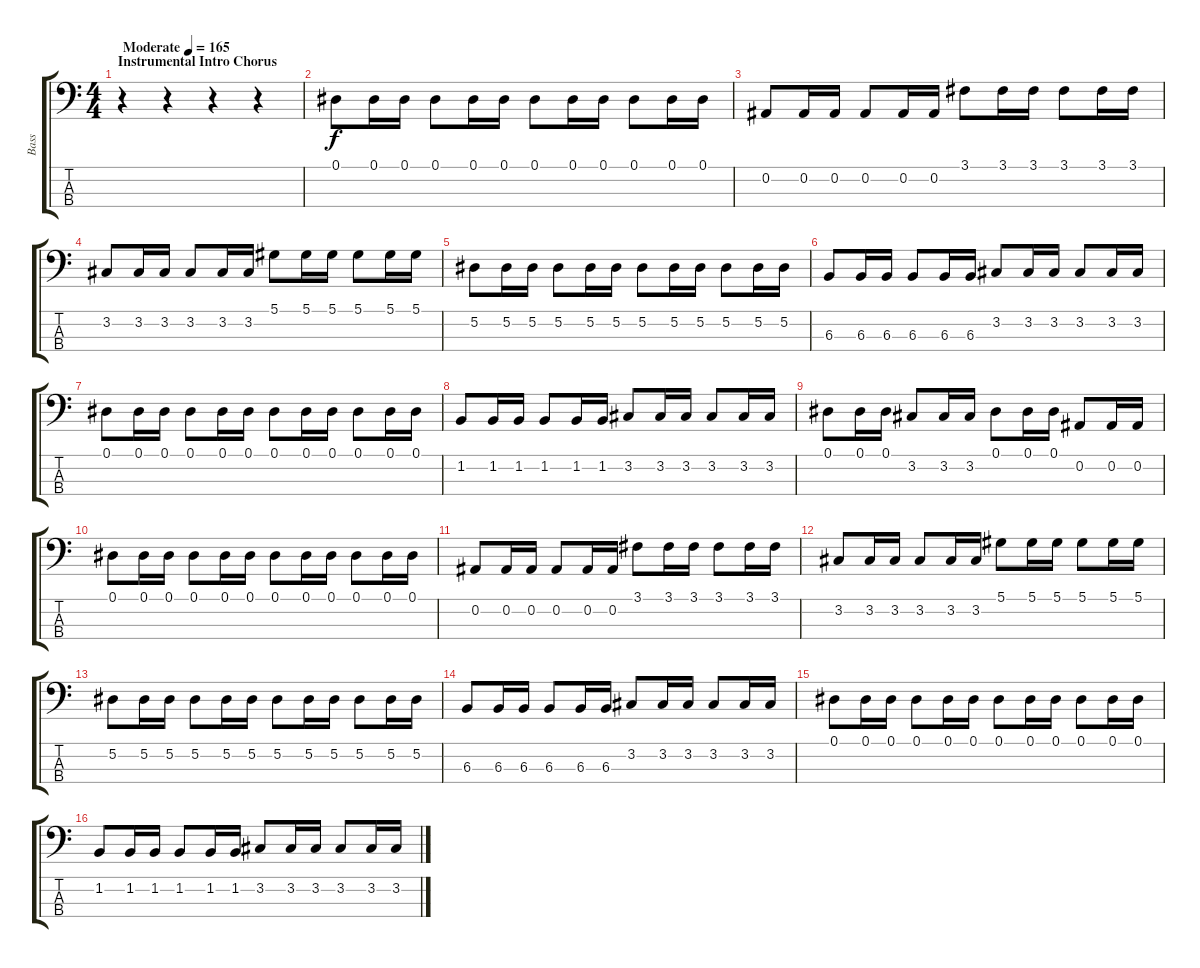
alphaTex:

\track ("Bass" "Bass") {instrument electricbasspick}
\staff {score tabs}
\tuning (Eb2 Bb1 F1 C1) {hide}
\ts (4 4)
\section ("" "Instrumental Intro Chorus")
\tempo (165 "Moderate")
\clef f4
\ks c
r.4{dy f instrument electricbasspick} r.4 r.4 r.4 |
0.1.8 0.1.16 0.1.16 0.1.8 0.1.16 0.1.16 0.1.8 0.1.16 0.1.16 0.1.8 0.1.16 0.1.16 |
0.2.8 0.2.16 0.2.16 0.2.8 0.2.16 0.2.16 3.1.8 3.1.16 3.1.16 3.1.8 3.1.16 3.1.16 |
3.2.8 3.2.16 3.2.16 3.2.8 3.2.16 3.2.16 5.1.8 5.1.16 5.1.16 5.1.8 5.1.16 5.1.16 |
5.2.8 5.2.16 5.2.16 5.2.8 5.2.16 5.2.16 5.2.8 5.2.16 5.2.16 5.2.8 5.2.16 5.2.16 |
6.3.8 6.3.16 6.3.16 6.3.8 6.3.16 6.3.16 3.2.8 3.2.16 3.2.16 3.2.8 3.2.16 3.2.16 |
0.1.8 0.1.16 0.1.16 0.1.8 0.1.16 0.1.16 0.1.8 0.1.16 0.1.16 0.1.8 0.1.16 0.1.16 |
1.2.8 1.2.16 1.2.16 1.2.8 1.2.16 1.2.16 3.2.8 3.2.16 3.2.16 3.2.8 3.2.16 3.2.16 |
0.1.8 0.1.16 0.1.16 3.2.8 3.2.16 3.2.16 0.1.8 0.1.16 0.1.16 0.2.8 0.2.16 0.2.16 |
0.1.8 0.1.16 0.1.16 0.1.8 0.1.16 0.1.16 0.1.8 0.1.16 0.1.16 0.1.8 0.1.16 0.1.16 |
0.2.8 0.2.16 0.2.16 0.2.8 0.2.16 0.2.16 3.1.8 3.1.16 3.1.16 3.1.8 3.1.16 3.1.16 |
3.2.8 3.2.16 3.2.16 3.2.8 3.2.16 3.2.16 5.1.8 5.1.16 5.1.16 5.1.8 5.1.16 5.1.16 |
5.2.8 5.2.16 5.2.16 5.2.8 5.2.16 5.2.16 5.2.8 5.2.16 5.2.16 5.2.8 5.2.16 5.2.16 |
6.3.8 6.3.16 6.3.16 6.3.8 6.3.16 6.3.16 3.2.8 3.2.16 3.2.16 3.2.8 3.2.16 3.2.16 |
0.1.8 0.1.16 0.1.16 0.1.8 0.1.16 0.1.16 0.1.8 0.1.16 0.1.16 0.1.8 0.1.16 0.1.16 |
1.2.8 1.2.16 1.2.16 1.2.8 1.2.16 1.2.16 3.2.8 3.2.16 3.2.16 3.2.8 3.2.16 3.2.16
